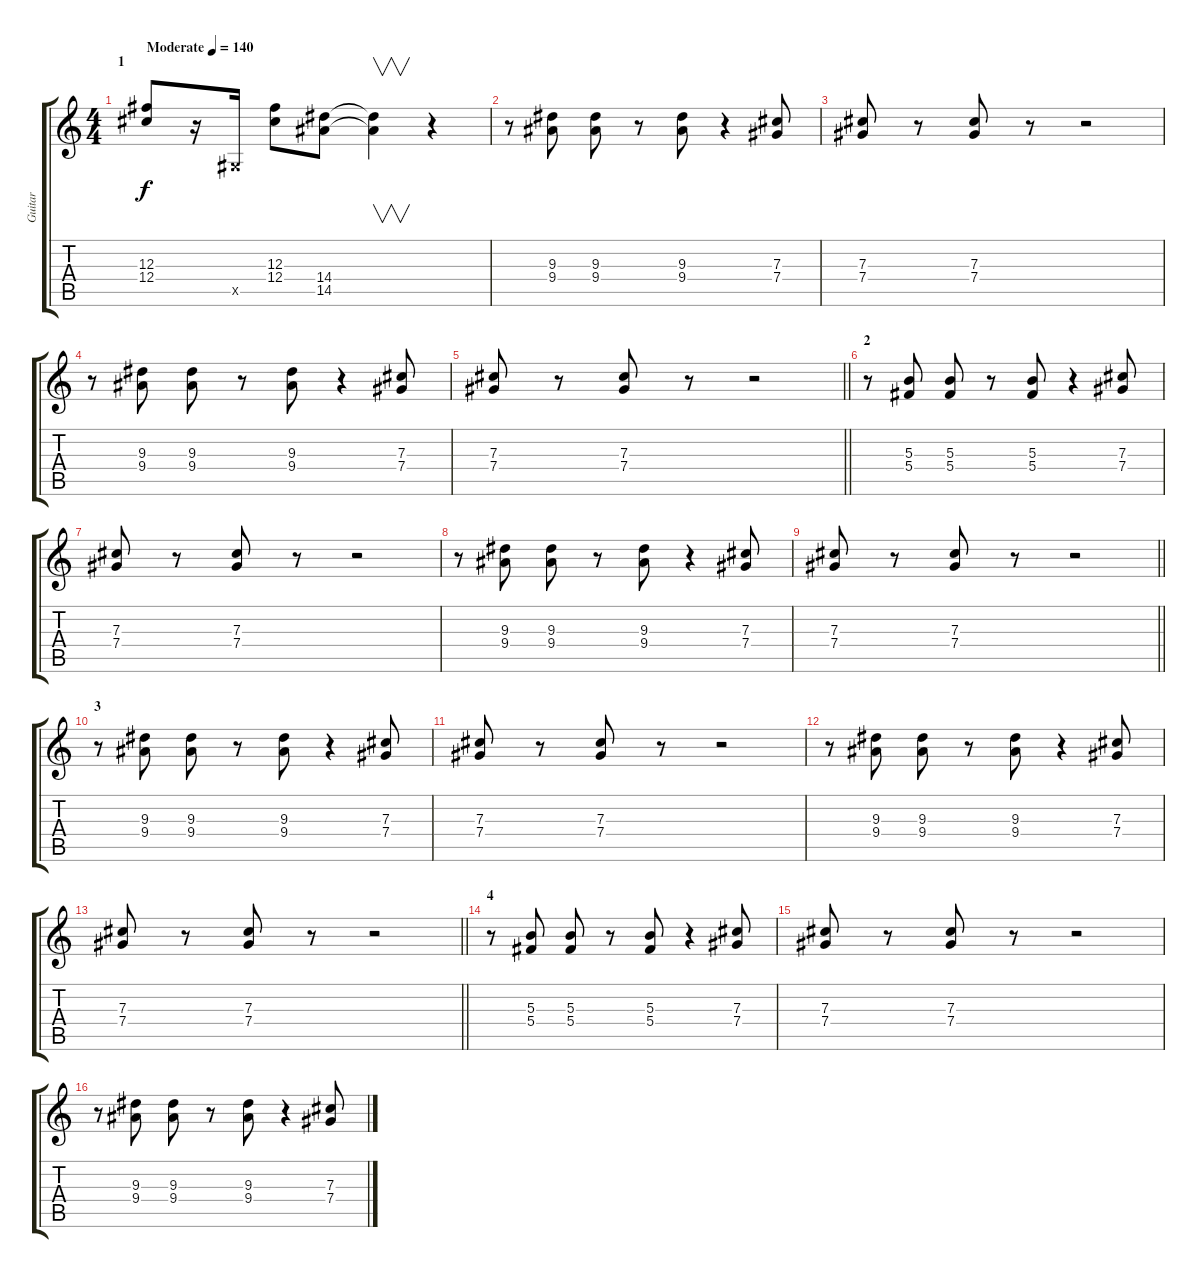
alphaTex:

\track ("Guitar" "Guitar") {instrument overdrivenguitar}
\staff {score tabs}
\tuning (Eb4 Bb3 Gb3 Db3 Ab2 Eb2) {hide}
\ts (4 4)
\section ("" "1")
\tempo (140 "Moderate")
\clef g2
\ks c
(12.3 12.4).8{dy f instrument overdrivenguitar} r.16 0.5{x}.16 (12.3 12.4).8 (14.4 14.5).8 (14.4{t} 14.5{t}).4{v} r.4 |
r.8 (9.3 9.4).8 (9.3 9.4).8 r.8 (9.3 9.4).8 r.4 (7.3 7.4).8 |
(7.3 7.4).8 r.8 (7.3 7.4).8 r.8 r.2 |
r.8 (9.3 9.4).8 (9.3 9.4).8 r.8 (9.3 9.4).8 r.4 (7.3 7.4).8 |
\barLineRight lightlight
(7.3 7.4).8 r.8 (7.3 7.4).8 r.8 r.2 |
\section ("" "2")
r.8 (5.3 5.4).8 (5.3 5.4).8 r.8 (5.3 5.4).8 r.4 (7.3 7.4).8 |
(7.3 7.4).8 r.8 (7.3 7.4).8 r.8 r.2 |
r.8 (9.3 9.4).8 (9.3 9.4).8 r.8 (9.3 9.4).8 r.4 (7.3 7.4).8 |
\barLineRight lightlight
(7.3 7.4).8 r.8 (7.3 7.4).8 r.8 r.2 |
\section ("" "3")
r.8 (9.3 9.4).8 (9.3 9.4).8 r.8 (9.3 9.4).8 r.4 (7.3 7.4).8 |
(7.3 7.4).8 r.8 (7.3 7.4).8 r.8 r.2 |
r.8 (9.3 9.4).8 (9.3 9.4).8 r.8 (9.3 9.4).8 r.4 (7.3 7.4).8 |
\barLineRight lightlight
(7.3 7.4).8 r.8 (7.3 7.4).8 r.8 r.2 |
\section ("" "4")
r.8 (5.3 5.4).8 (5.3 5.4).8 r.8 (5.3 5.4).8 r.4 (7.3 7.4).8 |
(7.3 7.4).8 r.8 (7.3 7.4).8 r.8 r.2 |
r.8 (9.3 9.4).8 (9.3 9.4).8 r.8 (9.3 9.4).8 r.4 (7.3 7.4).8
